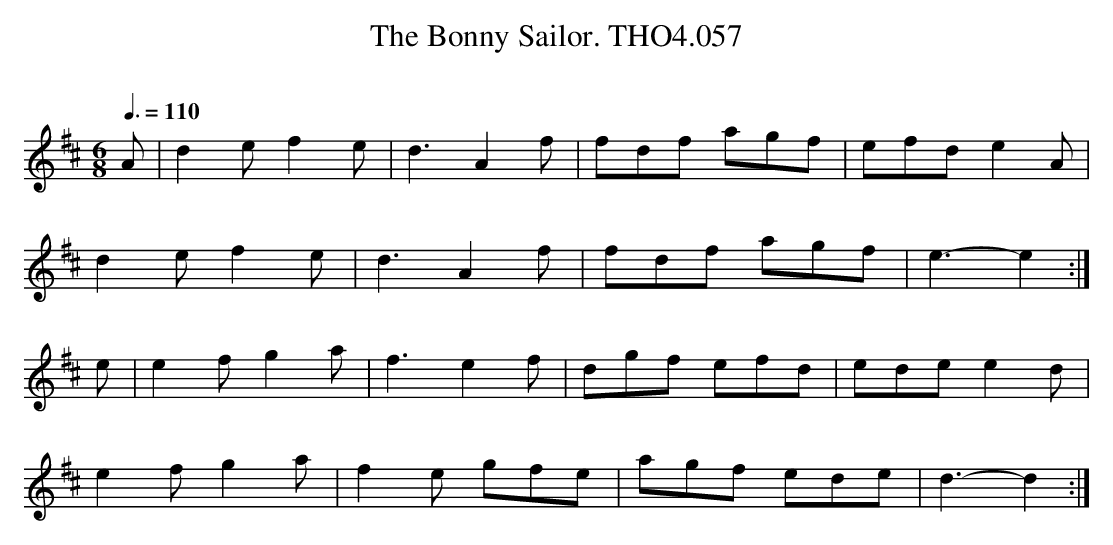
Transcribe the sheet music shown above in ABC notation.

X:1
T:Bonny Sailor. THO4.057, The
O:
M:6/8
L:1/8
Q:3/8=110
K:D
A|d2 e f2 e|d3 A2 f|fdf agf|efd e2 A|
d2 e f2 e|d3 A2 f|fdf agf|e3-e2:|
e|e2 f g2 a|f3 e2 f|dgf efd|ede e2 d|
e2 f g2 a|f2 e gfe|agf ede|d3-d2:|
